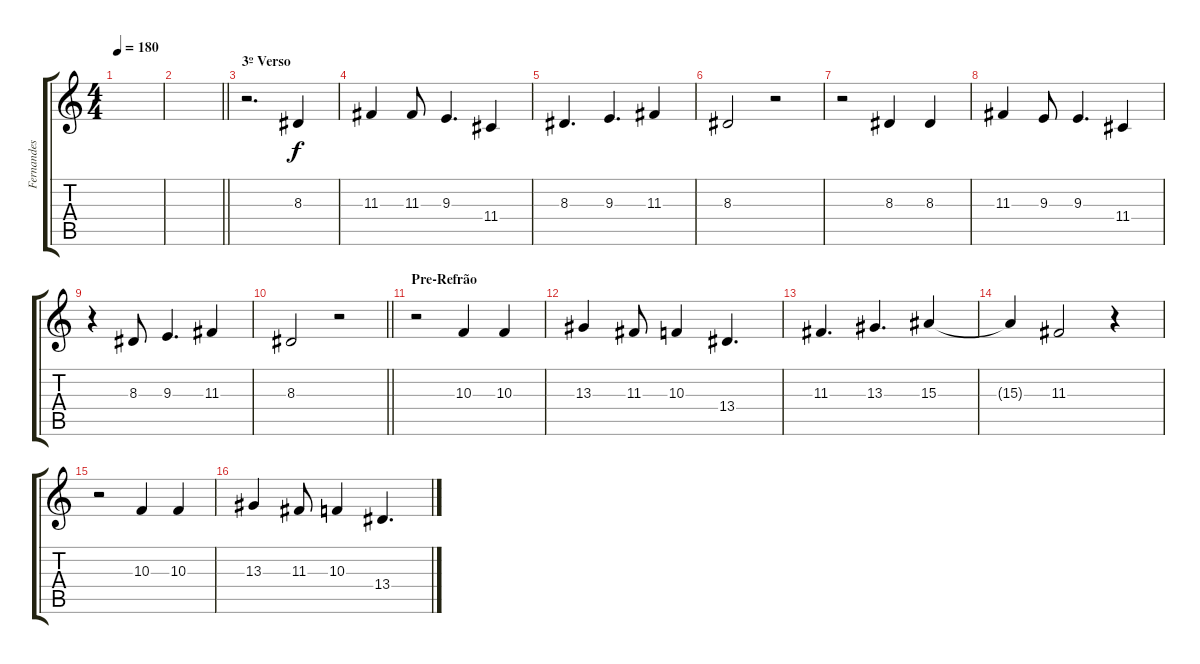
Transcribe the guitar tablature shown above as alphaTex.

\track ("Fernandes" "Fernandes") {instrument sopranosax}
\staff {score tabs}
\tuning (E4 B3 G3 D3 A2 E2) {hide}
\ts (4 4)
\tempo 180
\clef g2
\ks c
|
\barLineRight lightlight
|
\section ("" "3º Verso")
r.2{d} 8.3.4 |
11.3.4 11.3.8 9.3.4{d} 11.4.4 |
8.3.4{d} 9.3.4{d} 11.3.4 |
8.3.2 r.2 |
r.2 8.3.4 8.3.4 |
11.3.4 9.3.8 9.3.4{d} 11.4.4 |
r.4 8.3.8 9.3.4{d} 11.3.4 |
\barLineRight lightlight
8.3.2 r.2 |
\section ("" "Pre-Refrão")
r.2 10.3.4 10.3.4 |
13.3.4 11.3.8 10.3.4 13.4.4{d} |
11.3.4{d} 13.3.4{d} 15.3.4 |
15.3{t}.4 11.3.2 r.4 |
r.2 10.3.4 10.3.4 |
13.3.4 11.3.8 10.3.4 13.4.4{d}
